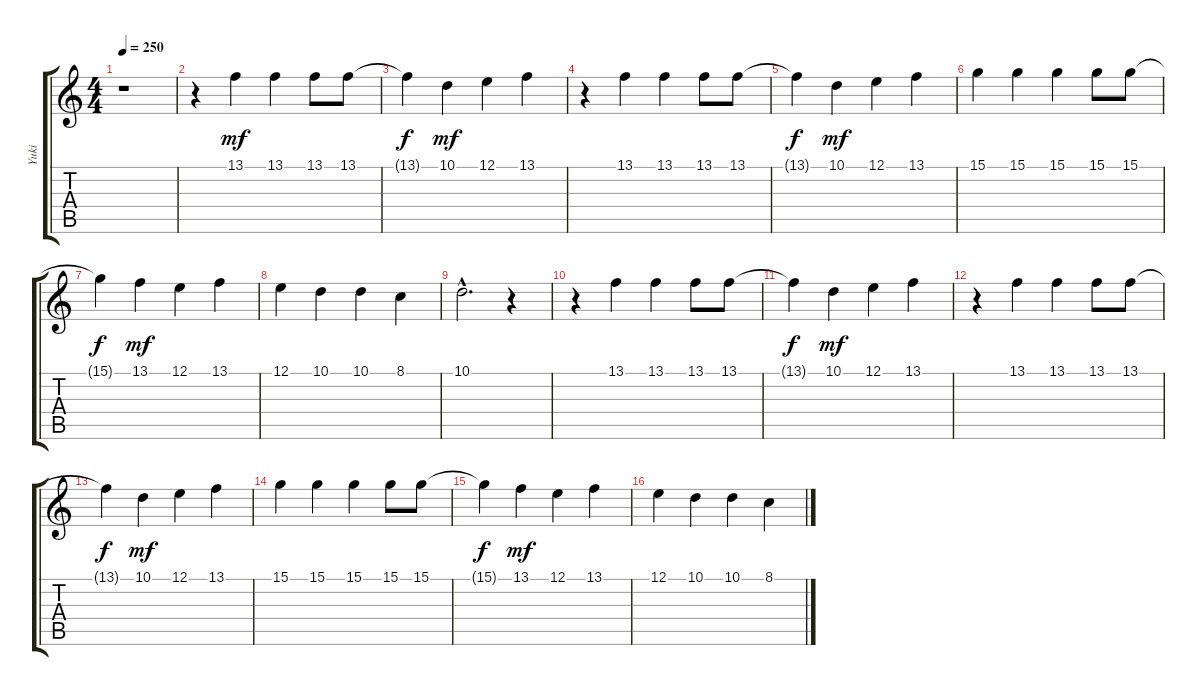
\track ("Yuki" "Yuki") {instrument tenorsax}
\staff {score tabs}
\tuning (E4 B3 G3 D3 A2 E2) {hide}
\ts (4 4)
\tempo 250
\clef g2
\ks c
r.1{dy mf} |
r.4 13.1.4 13.1.4 13.1.8 13.1.8 |
13.1{t}.4{dy f} 10.1.4{dy mf} 12.1.4 13.1.4 |
r.4 13.1.4 13.1.4 13.1.8 13.1.8 |
13.1{t}.4{dy f} 10.1.4{dy mf} 12.1.4 13.1.4 |
15.1.4 15.1.4 15.1.4 15.1.8 15.1.8 |
15.1{t}.4{dy f} 13.1.4{dy mf} 12.1.4 13.1.4 |
12.1.4 10.1.4 10.1.4 8.1.4 |
10.1{hac}.2{d} r.4 |
r.4 13.1.4 13.1.4 13.1.8 13.1.8 |
13.1{t}.4{dy f} 10.1.4{dy mf} 12.1.4 13.1.4 |
r.4 13.1.4 13.1.4 13.1.8 13.1.8 |
13.1{t}.4{dy f} 10.1.4{dy mf} 12.1.4 13.1.4 |
15.1.4 15.1.4 15.1.4 15.1.8 15.1.8 |
15.1{t}.4{dy f} 13.1.4{dy mf} 12.1.4 13.1.4 |
12.1.4 10.1.4 10.1.4 8.1.4
